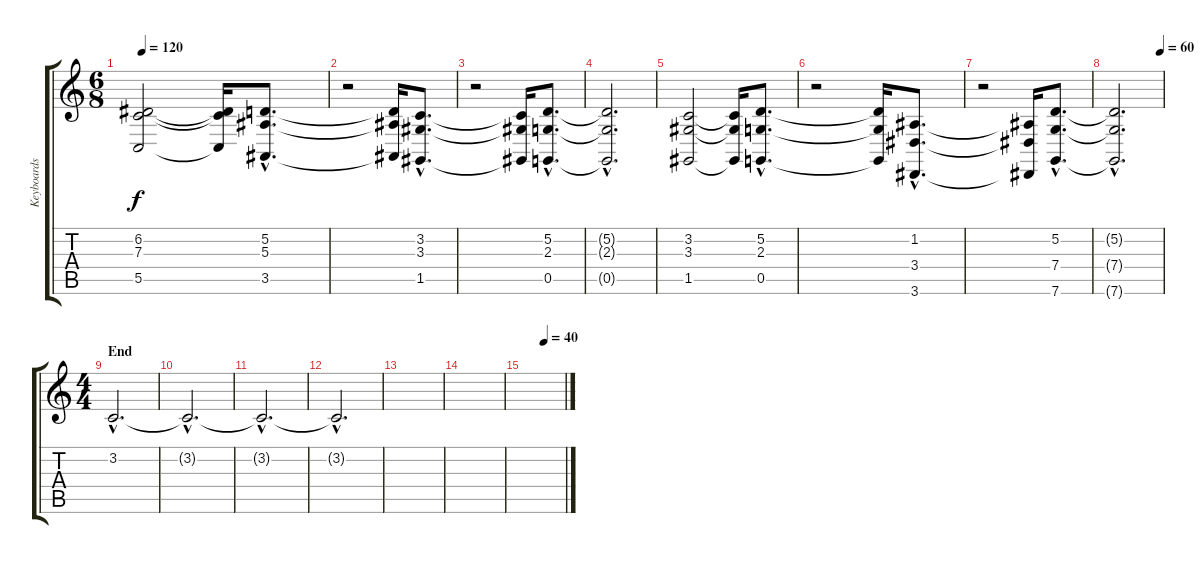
\track ("Keyboards" "Keyboards") {instrument stringensemble1}
\staff {score tabs}
\tuning (D4 A3 F3 C3 G2 C2) {hide}
\ts (6 8)
\tempo 120
\clef g2
\ks c
(6.2 7.3 5.5).2{dy f} (6.2{t} 7.3{t} 5.5{t}).16 (5.2{hac} 5.3{hac} 3.5{hac}).8{d} |
r.2 (5.2{t} 5.3{t} 3.5{t}).16 (3.2{hac} 3.3{hac} 1.5{hac}).8{d} |
r.2 (3.2{t} 3.3{t} 1.5{t}).16 (5.2{hac} 2.3{hac} 0.5{hac}).8{d} |
(5.2{hac t} 2.3{hac t} 0.5{hac t}).2{d} |
(3.2 3.3 1.5).2 (3.2{t} 3.3{t} 1.5{t}).16 (5.2{hac} 2.3{hac} 0.5{hac}).8{d} |
r.2 (5.2{t} 2.3{t} 0.5{t}).16 (1.2{hac} 3.4{hac} 3.6{hac}).8{d} |
r.2 (1.2{t} 3.4{t} 3.6{t}).16 (5.2{hac} 7.4{hac} 7.6{hac}).8{d} |
\tempo (60 0.9583333333333334)
(5.2{hac t} 7.4{hac t} 7.6{hac t}).2{d} |
\ts (4 4)
\section ("" "End")
3.2{hac}.2{d volume 0} |
3.2{hac t}.2{d} |
3.2{hac t}.2{d} |
3.2{hac t}.2{d} |
|
|
\tempo (40 0.5)
